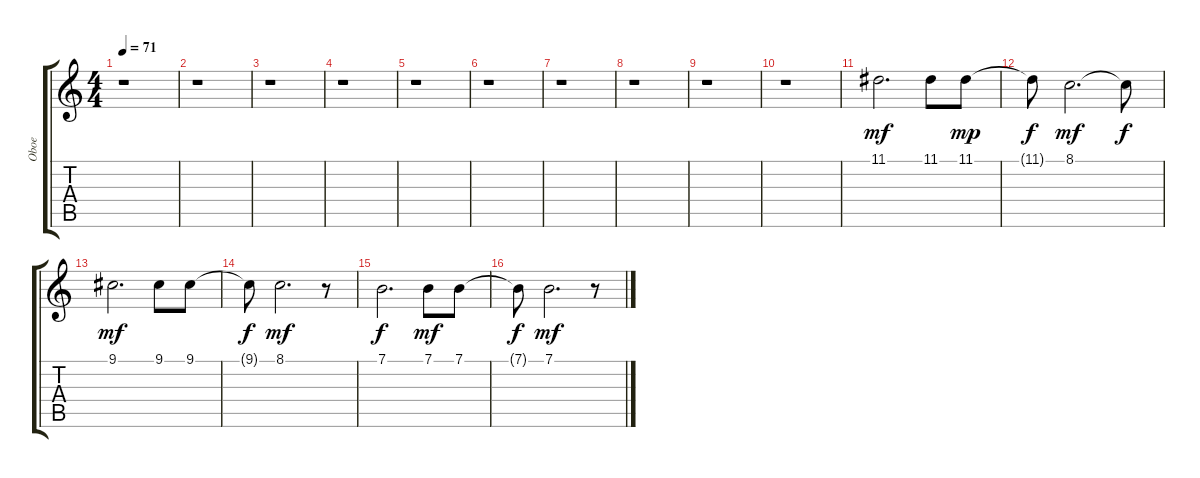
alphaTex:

\track ("Oboe" "Oboe") {instrument oboe}
\staff {score tabs}
\tuning (E4 B3 G3 D3 A2 E2) {hide}
\ts (4 4)
\tempo 71
\clef g2
\ks c
r.1{dy mp} |
r.1 |
r.1 |
r.1 |
r.1 |
r.1 |
r.1 |
r.1 |
r.1 |
r.1 |
11.1.2{d dy mf} 11.1.8 11.1.8{dy mp} |
11.1{t}.8{dy f} 8.1.2{d dy mf} 8.1{t}.8{dy f} |
9.1.2{d dy mf} 9.1.8 9.1.8 |
9.1{t}.8{dy f} 8.1.2{d dy mf} r.8 |
7.1.2{d dy f} 7.1.8{dy mf} 7.1.8 |
7.1{t}.8{dy f} 7.1.2{d dy mf} r.8
